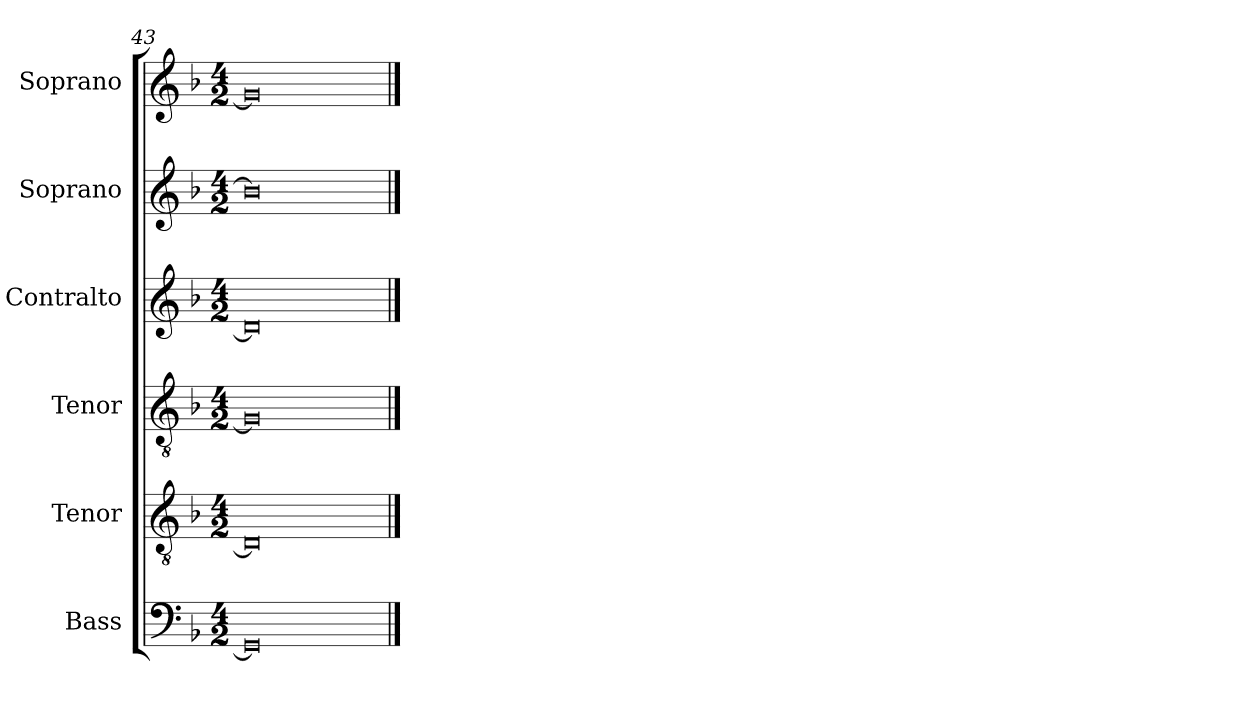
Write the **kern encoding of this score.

**kern	**kern	**kern	**kern	**kern	**kern
*part6	*part5	*part4	*part3	*part2	*part1
*staff6	*staff5	*staff4	*staff3	*staff2	*staff1
*I"Bass	*I"Tenor	*I"Tenor	*I"Contralto	*I"Soprano	*I"Soprano
*I'B	*I'T	*I'T	*I'A	*I'S	*I'S
*clefF4	*clefGv2	*clefGv2	*clefG2	*clefG2	*clefG2
*k[b-]	*k[b-]	*k[b-]	*k[b-]	*k[b-]	*k[b-]
*G:dor	*G:dor	*G:dor	*G:dor	*G:dor	*G:dor
*M4/2	*M4/2	*M4/2	*M4/2	*M4/2	*M4/2
=43	=43	=43	=43	=43	=43
0GG]	0D]	0G]	0d]	0bn]	0g]
==	==	==	==	==	==
*-	*-	*-	*-	*-	*-
